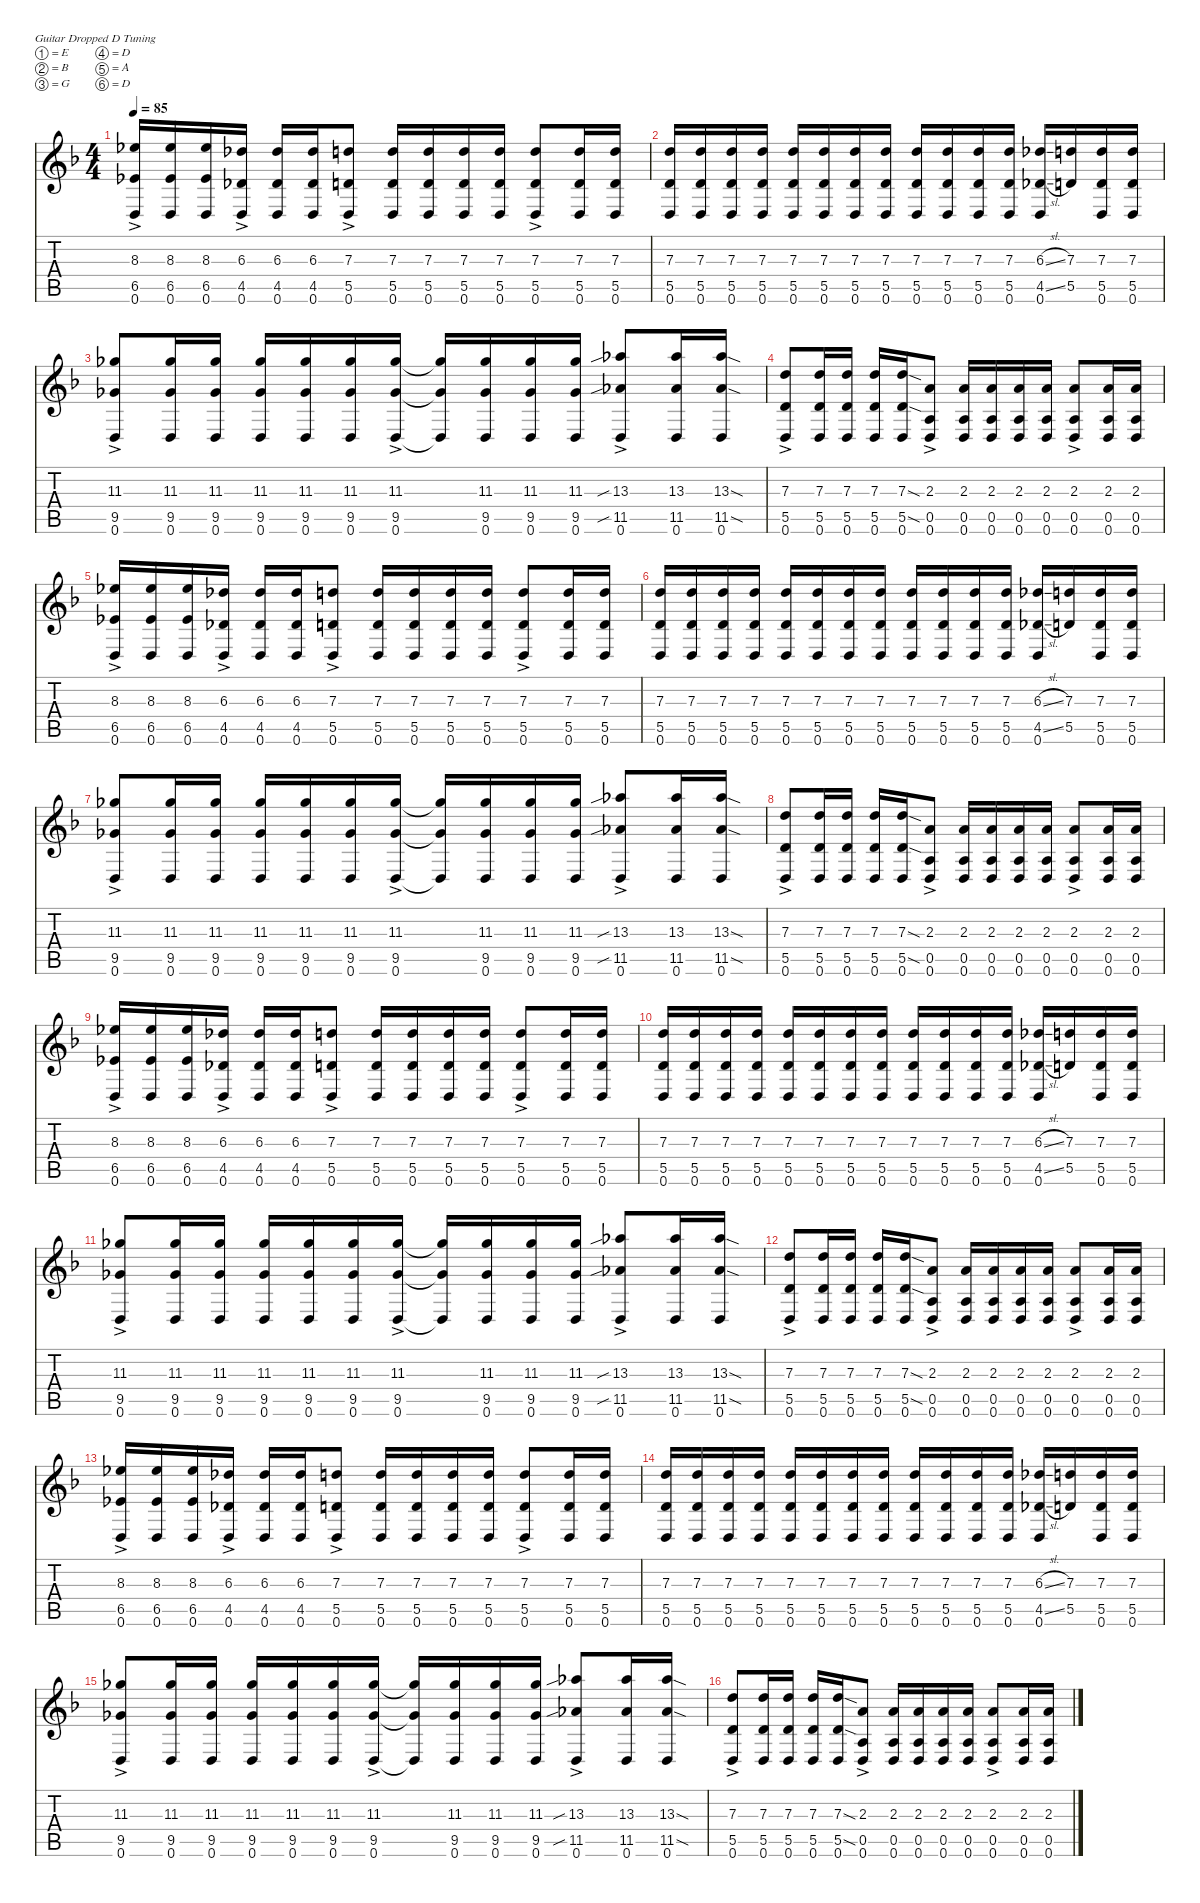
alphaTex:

\defaultSystemsLayout 4
\hideDynamics
\bracketExtendMode nobrackets
\singleTrackTrackNamePolicy hidden
\multiTrackTrackNamePolicy hidden
\firstSystemTrackNameMode fullname
\firstSystemTrackNameOrientation horizontal
\otherSystemsTrackNameOrientation horizontal
\track ("Distorted Guitar 2" "dist.guit.") {instrument distortionguitar}
\staff {score tabs}
\tuning (E4 B3 G3 D3 A2 D2)
\ts (4 4)
\tempo 85
\clef g2
\ks f
(8.3{ac acc b} 6.5{ac acc b} 0.6{ac acc forcenatural}).16{dy f beam Up} (8.3{acc b} 6.5{acc b} 0.6{acc forcenatural}).16{beam Up} (8.3{acc b} 6.5{acc b} 0.6{acc forcenatural}).16{beam Up} (6.3{ac acc b} 4.5{ac acc b} 0.6{ac acc forcenatural}).16{beam Up} (6.3{acc b} 4.5{acc b} 0.6{acc forcenatural}).16{beam Up} (6.3{acc b} 4.5{acc b} 0.6{acc forcenatural}).16{beam Up} (7.3{ac acc forcenatural} 5.5{ac acc forcenatural} 0.6{ac acc forcenatural}).8{beam Up} (7.3{acc forcenatural} 5.5{acc forcenatural} 0.6{acc forcenatural}).16{beam Up} (7.3{acc forcenatural} 5.5{acc forcenatural} 0.6{acc forcenatural}).16{beam Up} (7.3{acc forcenatural} 5.5{acc forcenatural} 0.6{acc forcenatural}).16{beam Up} (7.3{acc forcenatural} 5.5{acc forcenatural} 0.6{acc forcenatural}).16{beam Up} (7.3{ac acc forcenatural} 5.5{ac acc forcenatural} 0.6{ac acc forcenatural}).8{beam Up} (7.3{acc forcenatural} 5.5{acc forcenatural} 0.6{acc forcenatural}).16{beam Up} (7.3{acc forcenatural} 5.5{acc forcenatural} 0.6{acc forcenatural}).16{beam Up} |
(7.3{acc forcenatural} 5.5{acc forcenatural} 0.6{acc forcenatural}).16{dy mf beam Up} (7.3{acc forcenatural} 5.5{acc forcenatural} 0.6{acc forcenatural}).16{beam Up} (7.3{acc forcenatural} 5.5{acc forcenatural} 0.6{acc forcenatural}).16{beam Up} (7.3{acc forcenatural} 5.5{acc forcenatural} 0.6{acc forcenatural}).16{beam Up} (7.3{acc forcenatural} 5.5{acc forcenatural} 0.6{acc forcenatural}).16{beam Up} (7.3{acc forcenatural} 5.5{acc forcenatural} 0.6{acc forcenatural}).16{beam Up} (7.3{acc forcenatural} 5.5{acc forcenatural} 0.6{acc forcenatural}).16{beam Up} (7.3{acc forcenatural} 5.5{acc forcenatural} 0.6{acc forcenatural}).16{beam Up} (7.3{acc forcenatural} 5.5{acc forcenatural} 0.6{acc forcenatural}).16{beam Up} (7.3{acc forcenatural} 5.5{acc forcenatural} 0.6{acc forcenatural}).16{beam Up} (7.3{acc forcenatural} 5.5{acc forcenatural} 0.6{acc forcenatural}).16{beam Up} (7.3{acc forcenatural} 5.5{acc forcenatural} 0.6{acc forcenatural}).16{beam Up} (6.3{sl acc b} 4.5{sl acc b} 0.6{acc forcenatural}).16{beam Up} (7.3{acc forcenatural} 5.5{acc forcenatural}).16{beam Up} (7.3{acc forcenatural} 5.5{acc forcenatural} 0.6{acc forcenatural}).16{beam Up} (7.3{acc forcenatural} 5.5{acc forcenatural} 0.6{acc forcenatural}).16{beam Up} |
(11.3{ac acc b} 9.5{ac acc b} 0.6{ac acc forcenatural}).8{dy f beam Up} (11.3{acc b} 9.5{acc b} 0.6{acc forcenatural}).16{beam Up} (11.3{acc b} 9.5{acc b} 0.6{acc forcenatural}).16{beam Up} (11.3{acc b} 9.5{acc b} 0.6{acc forcenatural}).16{beam Up} (11.3{acc b} 9.5{acc b} 0.6{acc forcenatural}).16{beam Up} (11.3{acc b} 9.5{acc b} 0.6{acc forcenatural}).16{beam Up} (11.3{ac acc b} 9.5{ac acc b} 0.6{ac acc forcenatural}).16{beam Up} (11.3{t acc b} 9.5{t acc b} 0.6{t acc forcenatural}).16{beam Up} (11.3{acc b} 9.5{acc b} 0.6{acc forcenatural}).16{beam Up} (11.3{acc b} 9.5{acc b} 0.6{acc forcenatural}).16{beam Up} (11.3{acc b} 9.5{acc b} 0.6{acc forcenatural}).16{beam Up} (13.3{sib ac acc b} 11.5{sib ac acc b} 0.6{ac acc forcenatural}).8{beam Up} (13.3{acc b} 11.5{acc b} 0.6{acc forcenatural}).16{beam Up} (13.3{sod acc b} 11.5{sod acc b} 0.6{acc forcenatural}).16{beam Up} |
(7.3{ac acc forcenatural} 5.5{ac acc forcenatural} 0.6{ac acc forcenatural}).8{beam Up} (7.3{acc forcenatural} 5.5{acc forcenatural} 0.6{acc forcenatural}).16{beam Up} (7.3{acc forcenatural} 5.5{acc forcenatural} 0.6{acc forcenatural}).16{beam Up} (7.3{acc forcenatural} 5.5{acc forcenatural} 0.6{acc forcenatural}).16{beam Up} (7.3{sod acc forcenatural} 5.5{sod acc forcenatural} 0.6{acc forcenatural}).16{beam Up} (2.3{ac acc forcenatural} 0.5{ac acc forcenatural} 0.6{ac acc forcenatural}).8{beam Up} (2.3{acc forcenatural} 0.5{acc forcenatural} 0.6{acc forcenatural}).16{beam Up} (2.3{acc forcenatural} 0.5{acc forcenatural} 0.6{acc forcenatural}).16{beam Up} (2.3{acc forcenatural} 0.5{acc forcenatural} 0.6{acc forcenatural}).16{beam Up} (2.3{acc forcenatural} 0.5{acc forcenatural} 0.6{acc forcenatural}).16{beam Up} (2.3{ac acc forcenatural} 0.5{ac acc forcenatural} 0.6{ac acc forcenatural}).8{beam Up} (2.3{acc forcenatural} 0.5{acc forcenatural} 0.6{acc forcenatural}).16{beam Up} (2.3{acc forcenatural} 0.5{acc forcenatural} 0.6{acc forcenatural}).16{beam Up} |
(8.3{ac acc b} 6.5{ac acc b} 0.6{ac acc forcenatural}).16{beam Up} (8.3{acc b} 6.5{acc b} 0.6{acc forcenatural}).16{beam Up} (8.3{acc b} 6.5{acc b} 0.6{acc forcenatural}).16{beam Up} (6.3{ac acc b} 4.5{ac acc b} 0.6{ac acc forcenatural}).16{beam Up} (6.3{acc b} 4.5{acc b} 0.6{acc forcenatural}).16{beam Up} (6.3{acc b} 4.5{acc b} 0.6{acc forcenatural}).16{beam Up} (7.3{ac acc forcenatural} 5.5{ac acc forcenatural} 0.6{ac acc forcenatural}).8{beam Up} (7.3{acc forcenatural} 5.5{acc forcenatural} 0.6{acc forcenatural}).16{beam Up} (7.3{acc forcenatural} 5.5{acc forcenatural} 0.6{acc forcenatural}).16{beam Up} (7.3{acc forcenatural} 5.5{acc forcenatural} 0.6{acc forcenatural}).16{beam Up} (7.3{acc forcenatural} 5.5{acc forcenatural} 0.6{acc forcenatural}).16{beam Up} (7.3{ac acc forcenatural} 5.5{ac acc forcenatural} 0.6{ac acc forcenatural}).8{beam Up} (7.3{acc forcenatural} 5.5{acc forcenatural} 0.6{acc forcenatural}).16{beam Up} (7.3{acc forcenatural} 5.5{acc forcenatural} 0.6{acc forcenatural}).16{beam Up} |
(7.3{acc forcenatural} 5.5{acc forcenatural} 0.6{acc forcenatural}).16{dy mf beam Up} (7.3{acc forcenatural} 5.5{acc forcenatural} 0.6{acc forcenatural}).16{beam Up} (7.3{acc forcenatural} 5.5{acc forcenatural} 0.6{acc forcenatural}).16{beam Up} (7.3{acc forcenatural} 5.5{acc forcenatural} 0.6{acc forcenatural}).16{beam Up} (7.3{acc forcenatural} 5.5{acc forcenatural} 0.6{acc forcenatural}).16{beam Up} (7.3{acc forcenatural} 5.5{acc forcenatural} 0.6{acc forcenatural}).16{beam Up} (7.3{acc forcenatural} 5.5{acc forcenatural} 0.6{acc forcenatural}).16{beam Up} (7.3{acc forcenatural} 5.5{acc forcenatural} 0.6{acc forcenatural}).16{beam Up} (7.3{acc forcenatural} 5.5{acc forcenatural} 0.6{acc forcenatural}).16{beam Up} (7.3{acc forcenatural} 5.5{acc forcenatural} 0.6{acc forcenatural}).16{beam Up} (7.3{acc forcenatural} 5.5{acc forcenatural} 0.6{acc forcenatural}).16{beam Up} (7.3{acc forcenatural} 5.5{acc forcenatural} 0.6{acc forcenatural}).16{beam Up} (6.3{sl acc b} 4.5{sl acc b} 0.6{acc forcenatural}).16{beam Up} (7.3{acc forcenatural} 5.5{acc forcenatural}).16{beam Up} (7.3{acc forcenatural} 5.5{acc forcenatural} 0.6{acc forcenatural}).16{beam Up} (7.3{acc forcenatural} 5.5{acc forcenatural} 0.6{acc forcenatural}).16{beam Up} |
(11.3{ac acc b} 9.5{ac acc b} 0.6{ac acc forcenatural}).8{dy f beam Up} (11.3{acc b} 9.5{acc b} 0.6{acc forcenatural}).16{beam Up} (11.3{acc b} 9.5{acc b} 0.6{acc forcenatural}).16{beam Up} (11.3{acc b} 9.5{acc b} 0.6{acc forcenatural}).16{beam Up} (11.3{acc b} 9.5{acc b} 0.6{acc forcenatural}).16{beam Up} (11.3{acc b} 9.5{acc b} 0.6{acc forcenatural}).16{beam Up} (11.3{ac acc b} 9.5{ac acc b} 0.6{ac acc forcenatural}).16{beam Up} (11.3{t acc b} 9.5{t acc b} 0.6{t acc forcenatural}).16{beam Up} (11.3{acc b} 9.5{acc b} 0.6{acc forcenatural}).16{beam Up} (11.3{acc b} 9.5{acc b} 0.6{acc forcenatural}).16{beam Up} (11.3{acc b} 9.5{acc b} 0.6{acc forcenatural}).16{beam Up} (13.3{sib ac acc b} 11.5{sib ac acc b} 0.6{ac acc forcenatural}).8{beam Up} (13.3{acc b} 11.5{acc b} 0.6{acc forcenatural}).16{beam Up} (13.3{sod acc b} 11.5{sod acc b} 0.6{acc forcenatural}).16{beam Up} |
(7.3{ac acc forcenatural} 5.5{ac acc forcenatural} 0.6{ac acc forcenatural}).8{beam Up} (7.3{acc forcenatural} 5.5{acc forcenatural} 0.6{acc forcenatural}).16{beam Up} (7.3{acc forcenatural} 5.5{acc forcenatural} 0.6{acc forcenatural}).16{beam Up} (7.3{acc forcenatural} 5.5{acc forcenatural} 0.6{acc forcenatural}).16{beam Up} (7.3{sod acc forcenatural} 5.5{sod acc forcenatural} 0.6{acc forcenatural}).16{beam Up} (2.3{ac acc forcenatural} 0.5{ac acc forcenatural} 0.6{ac acc forcenatural}).8{beam Up} (2.3{acc forcenatural} 0.5{acc forcenatural} 0.6{acc forcenatural}).16{beam Up} (2.3{acc forcenatural} 0.5{acc forcenatural} 0.6{acc forcenatural}).16{beam Up} (2.3{acc forcenatural} 0.5{acc forcenatural} 0.6{acc forcenatural}).16{beam Up} (2.3{acc forcenatural} 0.5{acc forcenatural} 0.6{acc forcenatural}).16{beam Up} (2.3{ac acc forcenatural} 0.5{ac acc forcenatural} 0.6{ac acc forcenatural}).8{beam Up} (2.3{acc forcenatural} 0.5{acc forcenatural} 0.6{acc forcenatural}).16{beam Up} (2.3{acc forcenatural} 0.5{acc forcenatural} 0.6{acc forcenatural}).16{beam Up} |
(8.3{ac acc b} 6.5{ac acc b} 0.6{ac acc forcenatural}).16{beam Up} (8.3{acc b} 6.5{acc b} 0.6{acc forcenatural}).16{beam Up} (8.3{acc b} 6.5{acc b} 0.6{acc forcenatural}).16{beam Up} (6.3{ac acc b} 4.5{ac acc b} 0.6{ac acc forcenatural}).16{beam Up} (6.3{acc b} 4.5{acc b} 0.6{acc forcenatural}).16{beam Up} (6.3{acc b} 4.5{acc b} 0.6{acc forcenatural}).16{beam Up} (7.3{ac acc forcenatural} 5.5{ac acc forcenatural} 0.6{ac acc forcenatural}).8{beam Up} (7.3{acc forcenatural} 5.5{acc forcenatural} 0.6{acc forcenatural}).16{beam Up} (7.3{acc forcenatural} 5.5{acc forcenatural} 0.6{acc forcenatural}).16{beam Up} (7.3{acc forcenatural} 5.5{acc forcenatural} 0.6{acc forcenatural}).16{beam Up} (7.3{acc forcenatural} 5.5{acc forcenatural} 0.6{acc forcenatural}).16{beam Up} (7.3{ac acc forcenatural} 5.5{ac acc forcenatural} 0.6{ac acc forcenatural}).8{beam Up} (7.3{acc forcenatural} 5.5{acc forcenatural} 0.6{acc forcenatural}).16{beam Up} (7.3{acc forcenatural} 5.5{acc forcenatural} 0.6{acc forcenatural}).16{beam Up} |
(7.3{acc forcenatural} 5.5{acc forcenatural} 0.6{acc forcenatural}).16{dy mf beam Up} (7.3{acc forcenatural} 5.5{acc forcenatural} 0.6{acc forcenatural}).16{beam Up} (7.3{acc forcenatural} 5.5{acc forcenatural} 0.6{acc forcenatural}).16{beam Up} (7.3{acc forcenatural} 5.5{acc forcenatural} 0.6{acc forcenatural}).16{beam Up} (7.3{acc forcenatural} 5.5{acc forcenatural} 0.6{acc forcenatural}).16{beam Up} (7.3{acc forcenatural} 5.5{acc forcenatural} 0.6{acc forcenatural}).16{beam Up} (7.3{acc forcenatural} 5.5{acc forcenatural} 0.6{acc forcenatural}).16{beam Up} (7.3{acc forcenatural} 5.5{acc forcenatural} 0.6{acc forcenatural}).16{beam Up} (7.3{acc forcenatural} 5.5{acc forcenatural} 0.6{acc forcenatural}).16{beam Up} (7.3{acc forcenatural} 5.5{acc forcenatural} 0.6{acc forcenatural}).16{beam Up} (7.3{acc forcenatural} 5.5{acc forcenatural} 0.6{acc forcenatural}).16{beam Up} (7.3{acc forcenatural} 5.5{acc forcenatural} 0.6{acc forcenatural}).16{beam Up} (6.3{sl acc b} 4.5{sl acc b} 0.6{acc forcenatural}).16{beam Up} (7.3{acc forcenatural} 5.5{acc forcenatural}).16{beam Up} (7.3{acc forcenatural} 5.5{acc forcenatural} 0.6{acc forcenatural}).16{beam Up} (7.3{acc forcenatural} 5.5{acc forcenatural} 0.6{acc forcenatural}).16{beam Up} |
(11.3{ac acc b} 9.5{ac acc b} 0.6{ac acc forcenatural}).8{dy f beam Up} (11.3{acc b} 9.5{acc b} 0.6{acc forcenatural}).16{beam Up} (11.3{acc b} 9.5{acc b} 0.6{acc forcenatural}).16{beam Up} (11.3{acc b} 9.5{acc b} 0.6{acc forcenatural}).16{beam Up} (11.3{acc b} 9.5{acc b} 0.6{acc forcenatural}).16{beam Up} (11.3{acc b} 9.5{acc b} 0.6{acc forcenatural}).16{beam Up} (11.3{ac acc b} 9.5{ac acc b} 0.6{ac acc forcenatural}).16{beam Up} (11.3{t acc b} 9.5{t acc b} 0.6{t acc forcenatural}).16{beam Up} (11.3{acc b} 9.5{acc b} 0.6{acc forcenatural}).16{beam Up} (11.3{acc b} 9.5{acc b} 0.6{acc forcenatural}).16{beam Up} (11.3{acc b} 9.5{acc b} 0.6{acc forcenatural}).16{beam Up} (13.3{sib ac acc b} 11.5{sib ac acc b} 0.6{ac acc forcenatural}).8{beam Up} (13.3{acc b} 11.5{acc b} 0.6{acc forcenatural}).16{beam Up} (13.3{sod acc b} 11.5{sod acc b} 0.6{acc forcenatural}).16{beam Up} |
(7.3{ac acc forcenatural} 5.5{ac acc forcenatural} 0.6{ac acc forcenatural}).8{beam Up} (7.3{acc forcenatural} 5.5{acc forcenatural} 0.6{acc forcenatural}).16{beam Up} (7.3{acc forcenatural} 5.5{acc forcenatural} 0.6{acc forcenatural}).16{beam Up} (7.3{acc forcenatural} 5.5{acc forcenatural} 0.6{acc forcenatural}).16{beam Up} (7.3{sod acc forcenatural} 5.5{sod acc forcenatural} 0.6{acc forcenatural}).16{beam Up} (2.3{ac acc forcenatural} 0.5{ac acc forcenatural} 0.6{ac acc forcenatural}).8{beam Up} (2.3{acc forcenatural} 0.5{acc forcenatural} 0.6{acc forcenatural}).16{beam Up} (2.3{acc forcenatural} 0.5{acc forcenatural} 0.6{acc forcenatural}).16{beam Up} (2.3{acc forcenatural} 0.5{acc forcenatural} 0.6{acc forcenatural}).16{beam Up} (2.3{acc forcenatural} 0.5{acc forcenatural} 0.6{acc forcenatural}).16{beam Up} (2.3{ac acc forcenatural} 0.5{ac acc forcenatural} 0.6{ac acc forcenatural}).8{beam Up} (2.3{acc forcenatural} 0.5{acc forcenatural} 0.6{acc forcenatural}).16{beam Up} (2.3{acc forcenatural} 0.5{acc forcenatural} 0.6{acc forcenatural}).16{beam Up} |
(8.3{ac acc b} 6.5{ac acc b} 0.6{ac acc forcenatural}).16{beam Up} (8.3{acc b} 6.5{acc b} 0.6{acc forcenatural}).16{beam Up} (8.3{acc b} 6.5{acc b} 0.6{acc forcenatural}).16{beam Up} (6.3{ac acc b} 4.5{ac acc b} 0.6{ac acc forcenatural}).16{beam Up} (6.3{acc b} 4.5{acc b} 0.6{acc forcenatural}).16{beam Up} (6.3{acc b} 4.5{acc b} 0.6{acc forcenatural}).16{beam Up} (7.3{ac acc forcenatural} 5.5{ac acc forcenatural} 0.6{ac acc forcenatural}).8{beam Up} (7.3{acc forcenatural} 5.5{acc forcenatural} 0.6{acc forcenatural}).16{beam Up} (7.3{acc forcenatural} 5.5{acc forcenatural} 0.6{acc forcenatural}).16{beam Up} (7.3{acc forcenatural} 5.5{acc forcenatural} 0.6{acc forcenatural}).16{beam Up} (7.3{acc forcenatural} 5.5{acc forcenatural} 0.6{acc forcenatural}).16{beam Up} (7.3{ac acc forcenatural} 5.5{ac acc forcenatural} 0.6{ac acc forcenatural}).8{beam Up} (7.3{acc forcenatural} 5.5{acc forcenatural} 0.6{acc forcenatural}).16{beam Up} (7.3{acc forcenatural} 5.5{acc forcenatural} 0.6{acc forcenatural}).16{beam Up} |
(7.3{acc forcenatural} 5.5{acc forcenatural} 0.6{acc forcenatural}).16{dy mf beam Up} (7.3{acc forcenatural} 5.5{acc forcenatural} 0.6{acc forcenatural}).16{beam Up} (7.3{acc forcenatural} 5.5{acc forcenatural} 0.6{acc forcenatural}).16{beam Up} (7.3{acc forcenatural} 5.5{acc forcenatural} 0.6{acc forcenatural}).16{beam Up} (7.3{acc forcenatural} 5.5{acc forcenatural} 0.6{acc forcenatural}).16{beam Up} (7.3{acc forcenatural} 5.5{acc forcenatural} 0.6{acc forcenatural}).16{beam Up} (7.3{acc forcenatural} 5.5{acc forcenatural} 0.6{acc forcenatural}).16{beam Up} (7.3{acc forcenatural} 5.5{acc forcenatural} 0.6{acc forcenatural}).16{beam Up} (7.3{acc forcenatural} 5.5{acc forcenatural} 0.6{acc forcenatural}).16{beam Up} (7.3{acc forcenatural} 5.5{acc forcenatural} 0.6{acc forcenatural}).16{beam Up} (7.3{acc forcenatural} 5.5{acc forcenatural} 0.6{acc forcenatural}).16{beam Up} (7.3{acc forcenatural} 5.5{acc forcenatural} 0.6{acc forcenatural}).16{beam Up} (6.3{sl acc b} 4.5{sl acc b} 0.6{acc forcenatural}).16{beam Up} (7.3{acc forcenatural} 5.5{acc forcenatural}).16{beam Up} (7.3{acc forcenatural} 5.5{acc forcenatural} 0.6{acc forcenatural}).16{beam Up} (7.3{acc forcenatural} 5.5{acc forcenatural} 0.6{acc forcenatural}).16{beam Up} |
(11.3{ac acc b} 9.5{ac acc b} 0.6{ac acc forcenatural}).8{dy f beam Up} (11.3{acc b} 9.5{acc b} 0.6{acc forcenatural}).16{beam Up} (11.3{acc b} 9.5{acc b} 0.6{acc forcenatural}).16{beam Up} (11.3{acc b} 9.5{acc b} 0.6{acc forcenatural}).16{beam Up} (11.3{acc b} 9.5{acc b} 0.6{acc forcenatural}).16{beam Up} (11.3{acc b} 9.5{acc b} 0.6{acc forcenatural}).16{beam Up} (11.3{ac acc b} 9.5{ac acc b} 0.6{ac acc forcenatural}).16{beam Up} (11.3{t acc b} 9.5{t acc b} 0.6{t acc forcenatural}).16{beam Up} (11.3{acc b} 9.5{acc b} 0.6{acc forcenatural}).16{beam Up} (11.3{acc b} 9.5{acc b} 0.6{acc forcenatural}).16{beam Up} (11.3{acc b} 9.5{acc b} 0.6{acc forcenatural}).16{beam Up} (13.3{sib ac acc b} 11.5{sib ac acc b} 0.6{ac acc forcenatural}).8{beam Up} (13.3{acc b} 11.5{acc b} 0.6{acc forcenatural}).16{beam Up} (13.3{sod acc b} 11.5{sod acc b} 0.6{acc forcenatural}).16{beam Up} |
(7.3{ac acc forcenatural} 5.5{ac acc forcenatural} 0.6{ac acc forcenatural}).8{beam Up} (7.3{acc forcenatural} 5.5{acc forcenatural} 0.6{acc forcenatural}).16{beam Up} (7.3{acc forcenatural} 5.5{acc forcenatural} 0.6{acc forcenatural}).16{beam Up} (7.3{acc forcenatural} 5.5{acc forcenatural} 0.6{acc forcenatural}).16{beam Up} (7.3{sod acc forcenatural} 5.5{sod acc forcenatural} 0.6{acc forcenatural}).16{beam Up} (2.3{ac acc forcenatural} 0.5{ac acc forcenatural} 0.6{ac acc forcenatural}).8{beam Up} (2.3{acc forcenatural} 0.5{acc forcenatural} 0.6{acc forcenatural}).16{beam Up} (2.3{acc forcenatural} 0.5{acc forcenatural} 0.6{acc forcenatural}).16{beam Up} (2.3{acc forcenatural} 0.5{acc forcenatural} 0.6{acc forcenatural}).16{beam Up} (2.3{acc forcenatural} 0.5{acc forcenatural} 0.6{acc forcenatural}).16{beam Up} (2.3{ac acc forcenatural} 0.5{ac acc forcenatural} 0.6{ac acc forcenatural}).8{beam Up} (2.3{acc forcenatural} 0.5{acc forcenatural} 0.6{acc forcenatural}).16{beam Up} (2.3{acc forcenatural} 0.5{acc forcenatural} 0.6{acc forcenatural}).16{beam Up}
